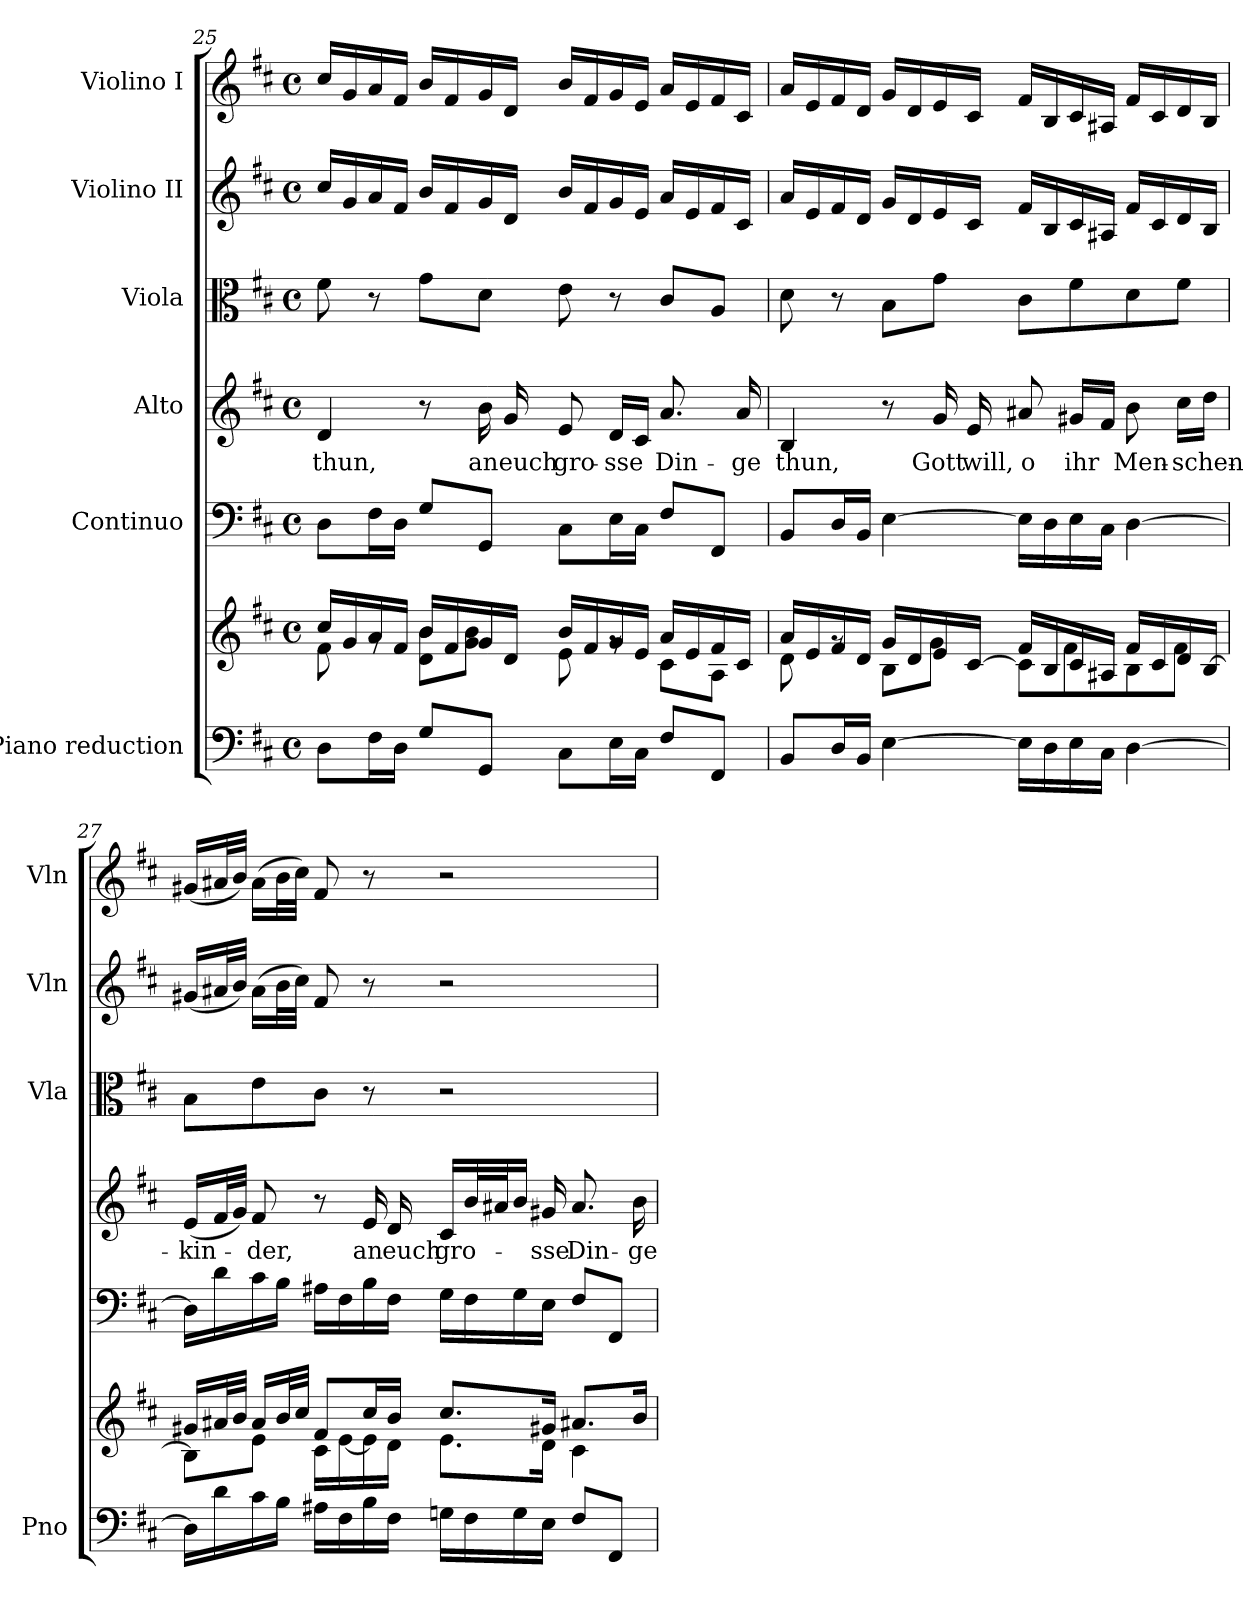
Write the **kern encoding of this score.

**kern	**kern	**kern	**kern	**text	**kern	**kern	**kern
*part6	*part6	*part5	*part4	*part4	*part3	*part2	*part1
*staff7	*staff6	*staff5	*staff4	*staff4	*staff3	*staff2	*staff1
*I"Piano reduction	*	*I"Continuo	*I"Alto	*	*I"Viola	*I"Violino II	*I"Violino I
*I'Pno	*	*	*	*	*I'Vla	*I'Vln	*I'Vln
!!LO:PB:g=z
*clefF4	*clefG2	*clefF4	*clefG2	*	*clefC3	*clefG2	*clefG2
*k[f#c#]	*k[f#c#]	*k[f#c#]	*k[f#c#]	*	*k[f#c#]	*k[f#c#]	*k[f#c#]
*M4/4	*M4/4	*M4/4	*M4/4	*	*M4/4	*M4/4	*M4/4
*met(c)	*met(c)	*met(c)	*met(c)	*	*met(c)	*met(c)	*met(c)
=25	=25	=25	=25	=25	=25	=25	=25
*	*^	*	*	*	*	*	*
!	!	!	!	!	!LO:LY:b	!	!	!
8D\L	16cc#/LL	8f#\	8D\L	4d/	thun,	8f#\	16cc#/LL	16cc#/LL
.	16g/	.	.	.	.	.	16g/	16g/
16F#\L	16a/	8rg	16F#\L	.	.	8r	16a/	16a/
16D\JJ	16f#/JJ	.	16D\JJ	.	.	.	16f#/JJ	16f#/JJ
8G/L	16b/LL	8d\ 8b\L	8G/L	8r	.	8g\L	16b/LL	16b/LL
.	16f#/	.	.	.	.	.	16f#/	16f#/
!	!	!	!	!	!LO:LY:b	!	!	!
8GG/J	16g/	8g\ 8b\J	8GG/J	16b\	an	8d\J	16g/	16g/
!	!	!	!	!	!LO:LY:b	!	!	!
.	16d/JJ	.	.	16g/	euch	.	16d/JJ	16d/JJ
!	!	!	!	!	!LO:LY:b	!	!	!
8C#\L	16b/LL	8e\	8C#\L	8e/	gro-	8e\	16b/LL	16b/LL
.	16f#/	.	.	.	.	.	16f#/	16f#/
!	!	!	!	!	!LO:LY:b	!	!	!
16E\L	16g/	8rg	16E\L	16d/LL	-sse	8r	16g/	16g/
16C#\JJ	16e/JJ	.	16C#\JJ	16c#/JJ	.	.	16e/JJ	16e/JJ
!	!	!	!	!	!LO:LY:b	!	!	!
8F#/L	16a/LL	8c#\L	8F#/L	8.a/	Din-	8c#/L	16a/LL	16a/LL
.	16e/	.	.	.	.	.	16e/	16e/
8FF#/J	16f#/	8A\J	8FF#/J	.	.	8A/J	16f#/	16f#/
!	!	!	!	!	!LO:LY:b	!	!	!
.	16c#/JJ	.	.	16a/	-ge	.	16c#/JJ	16c#/JJ
=26	=26	=26	=26	=26	=26	=26	=26	=26
!	!	!	!	!	!LO:LY:b	!	!	!
8BB/L	16a/LL	8d\	8BB/L	4B/	thun,	8d\	16a/LL	16a/LL
.	16e/	.	.	.	.	.	16e/	16e/
16D/L	16f#/	8rg	16D/L	.	.	8r	16f#/	16f#/
16BB/JJ	16d/JJ	.	16BB/JJ	.	.	.	16d/JJ	16d/JJ
[4E\	16g/LL	8B\L	[4E\	8r	.	8B\L	16g/LL	16g/LL
.	16d/	.	.	.	.	.	16d/	16d/
!	!	!	!	!	!LO:LY:b	!	!	!
.	16e/	8g\J	.	16g/	Gott	8g\J	16e/	16e/
!	!	!	!	!	!LO:LY:b	!	!	!
.	[16c#/JJ	.	.	16e/	will,	.	16c#/JJ	16c#/JJ
!	!	!	!	!	!LO:LY:b	!	!	!
16E\LL]	16f#/LL	8c#\L]	16E\LL]	8a#X/	o	8c#\L	16f#/LL	16f#/LL
16D\	16B/	.	16D\	.	.	.	16B/	16B/
!	!	!	!	!	!LO:LY:b	!	!	!
16E\	16c#/	8f#\	16E\	16g#X/LL	ihr	8f#\	16c#/	16c#/
16C#\JJ	16A#X/JJ	.	16C#\JJ	16f#/JJ	.	.	16A#X/JJ	16A#X/JJ
!	!	!	!	!	!LO:LY:b	!	!	!
[4D\	16f#/LL	8B\	[4D\	8b\	Men-	8d\	16f#/LL	16f#/LL
.	16c#/	.	.	.	.	.	16c#/	16c#/
!	!	!	!	!	!LO:LY:b	!	!	!
.	16d/	8f#\J	.	16cc#\LL	-schen-	8f#\J	16d/	16d/
.	[16B/JJ	.	.	16dd\JJ	.	.	16B/JJ	16B/JJ
=27	=27	=27	=27	=27	=27	=27	=27	=27
!	!	!	!	!	!LO:LY:b	!	!	!
16D\LL]	16g#X/LL	8B\L]	16D\LL]	(<16e/LL	-kin-	8B\L	(<16g#X/LL	(<16g#X/LL
16d\	32a#X/L	.	16d\	32f#/L	.	.	32a#X/L	32a#X/L
.	32b/JJJ	.	.	32g/JJJ)	.	.	32b/JJJ)	32b/JJJ)
!	!	!	!	!	!LO:LY:b	!	!	!
16c#\	16a#/LL	8e\J	16c#\	8f#/	-der,	8e\	(>16a#\LL	(>16a#\LL
16B\JJ	32b/L	.	16B\JJ	.	.	.	32b\L	32b\L
.	32cc#/JJJ	.	.	.	.	.	32cc#\JJJ)	32cc#\JJJ)
16A#X\LL	8f#/L	16c#\LL	16A#X\LL	8r	.	8c#\J	8f#/	8f#/
16F#\	.	[16e\	16F#\	.	.	.	.	.
!	!	!	!	!	!LO:LY:b	!	!	!
16B\	16cc#/L	16e\]	16B\	16e/	an	8r	8r	8r
!	!	!	!	!	!LO:LY:b	!	!	!
16F#\JJ	16b/JJ	16d\JJ	16F#\JJ	16d/	euch	.	.	.
!	!	!	!	!	!LO:LY:b	!	!	!
16Gn\LL	8.cc#/L	8.e\L	16G\LL	16c#/LL	gro-	2r	2r	2r
16F#\	.	.	16F#\	32b/L	.	.	.	.
.	.	.	.	32a#X/J	.	.	.	.
16G\	.	.	16G\	16b/JJ	.	.	.	.
!	!	!	!	!	!LO:LY:b	!	!	!
16E\JJ	16g#X/Jk	16d\Jk	16E\JJ	16g#X/	-sse	.	.	.
!	!	!	!	!	!LO:LY:b	!	!	!
8F#/L	8.a#X/L	4c#\	8F#/L	8.a#/	Din-	.	.	.
8FF#/J	.	.	8FF#/J	.	.	.	.	.
!	!	!	!	!	!LO:LY:b	!	!	!
.	16b/Jk	.	.	16b\	-ge	.	.	.
*	*v	*v	*	*	*	*	*	*
=	=	=	=	=	=	=	=
*-	*-	*-	*-	*-	*-	*-	*-
